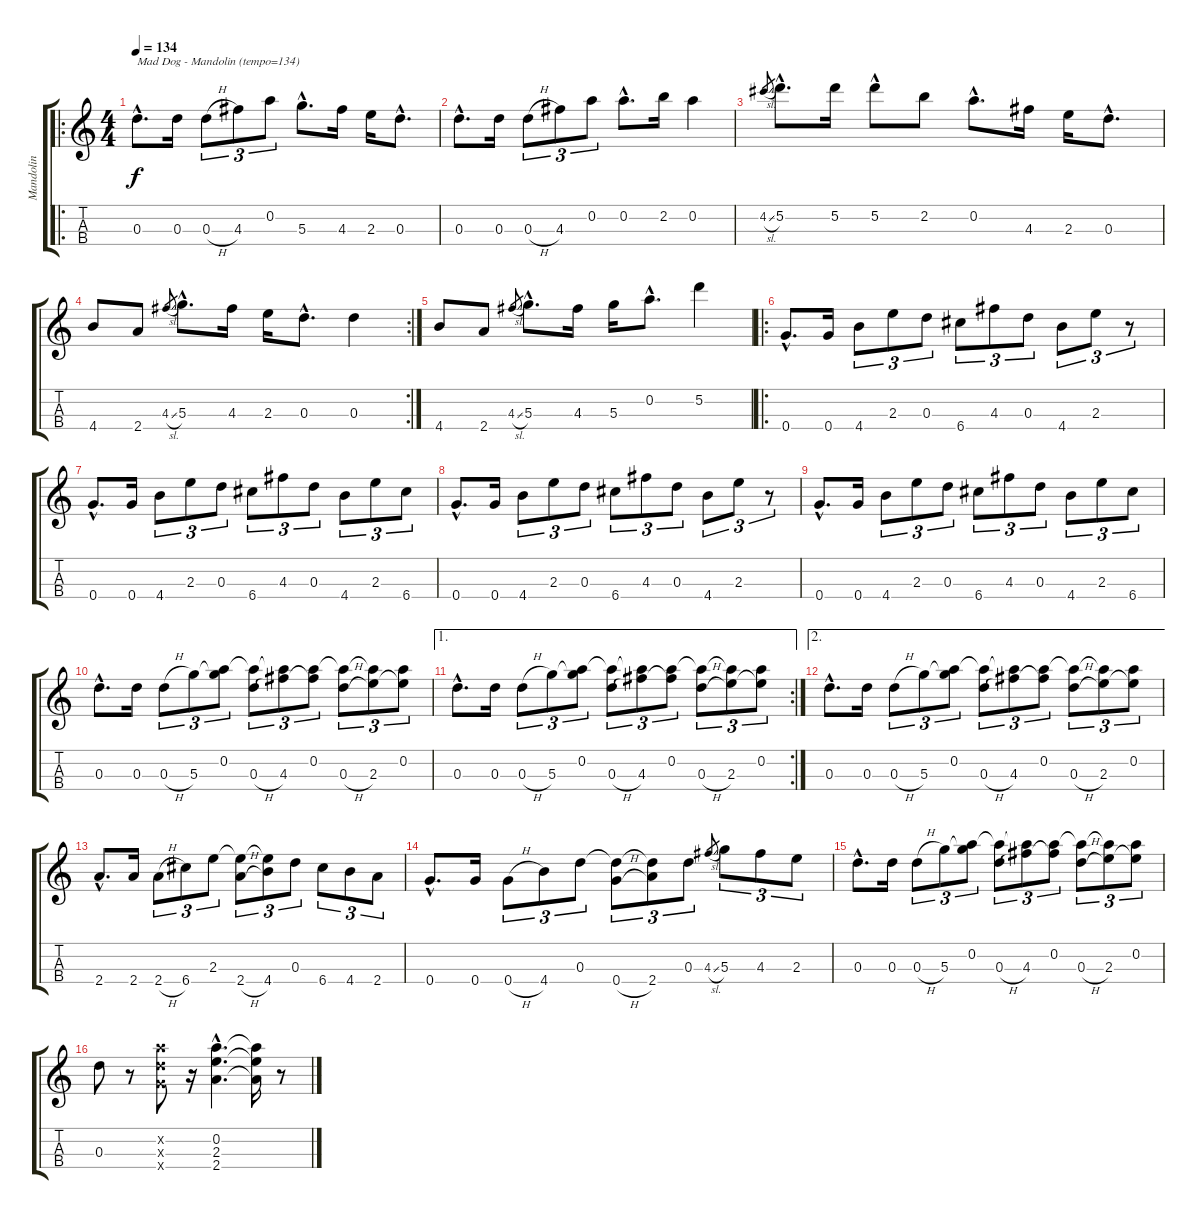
\track ("Mandolin" "Mandolin") {instrument acousticguitarsteel}
\staff {score tabs}
\tuning (E5 A4 D4 G3) {hide}
\ro
\ts (4 4)
\tempo 134
\clef g2
\ks c
0.3{hac}.8{d txt "Mad Dog - Mandolin (tempo=134)" dy f instrument acousticguitarsteel} 0.3.16 0.3{h}.8{tu (3 2)} 4.3.8{tu (3 2)} 0.2.8{tu (3 2)} 5.3{hac}.8{d} 4.3.16 2.3.16 0.3{hac}.8{d} |
0.3{hac}.8{d} 0.3.16 0.3{h}.8{tu (3 2)} 4.3.8{tu (3 2)} 0.2.8{tu (3 2)} 0.2{hac}.8{d} 2.2.16 0.2.4 |
4.2{sl}.8{gr} 5.2{hac}.8{d} 5.2.16 5.2{hac}.8 2.2.8 0.2{hac}.8{d} 4.3.16 2.3.16 0.3{hac}.8{d} |
\rc 2
4.4.8 2.4.8 4.3{sl}.8{gr} 5.3{hac}.8{d} 4.3.16 2.3.16 0.3{hac}.8{d} 0.3.4 |
4.4.8 2.4.8 4.3{sl}.8{gr} 5.3{hac}.8{d} 4.3.16 5.3.16 0.2{hac}.8{d} 5.2.4 |
\ro
0.4{hac}.8{d} 0.4.16 4.4.8{tu (3 2)} 2.3.8{tu (3 2)} 0.3.8{tu (3 2)} 6.4.8{tu (3 2)} 4.3.8{tu (3 2)} 0.3.8{tu (3 2)} 4.4.8{tu (3 2)} 2.3.8{tu (3 2)} r.8{tu (3 2)} |
0.4{hac}.8{d} 0.4.16 4.4.8{tu (3 2)} 2.3.8{tu (3 2)} 0.3.8{tu (3 2)} 6.4.8{tu (3 2)} 4.3.8{tu (3 2)} 0.3.8{tu (3 2)} 4.4.8{tu (3 2)} 2.3.8{tu (3 2)} 6.4.8{tu (3 2)} |
0.4{hac}.8{d} 0.4.16 4.4.8{tu (3 2)} 2.3.8{tu (3 2)} 0.3.8{tu (3 2)} 6.4.8{tu (3 2)} 4.3.8{tu (3 2)} 0.3.8{tu (3 2)} 4.4.8{tu (3 2)} 2.3.8{tu (3 2)} r.8{tu (3 2)} |
0.4{hac}.8{d} 0.4.16 4.4.8{tu (3 2)} 2.3.8{tu (3 2)} 0.3.8{tu (3 2)} 6.4.8{tu (3 2)} 4.3.8{tu (3 2)} 0.3.8{tu (3 2)} 4.4.8{tu (3 2)} 2.3.8{tu (3 2)} 6.4.8{tu (3 2)} |
0.3{hac}.8{d} 0.3.16 0.3{h}.8{tu (3 2)} 5.3.8{tu (3 2)} (0.2 5.3{t}).8{tu (3 2)} (0.2{t} 0.3{h}).8{tu (3 2)} (0.2{t} 4.3).8{tu (3 2)} (0.2 4.3{t}).8{tu (3 2)} (0.2{t} 0.3{h}).8{tu (3 2)} (0.2{t} 2.3).8{tu (3 2)} (0.2 2.3{t}).8{tu (3 2)} |
\ae 1
\rc 2
0.3{hac}.8{d} 0.3.16 0.3{h}.8{tu (3 2)} 5.3.8{tu (3 2)} (0.2 5.3{t}).8{tu (3 2)} (0.2{t} 0.3{h}).8{tu (3 2)} (0.2{t} 4.3).8{tu (3 2)} (0.2 4.3{t}).8{tu (3 2)} (0.2{t} 0.3{h}).8{tu (3 2)} (0.2{t} 2.3).8{tu (3 2)} (0.2 2.3{t}).8{tu (3 2)} |
\ae 2
0.3{hac}.8{d} 0.3.16 0.3{h}.8{tu (3 2)} 5.3.8{tu (3 2)} (0.2 5.3{t}).8{tu (3 2)} (0.2{t} 0.3{h}).8{tu (3 2)} (0.2{t} 4.3).8{tu (3 2)} (0.2 4.3{t}).8{tu (3 2)} (0.2{t} 0.3{h}).8{tu (3 2)} (0.2{t} 2.3).8{tu (3 2)} (0.2 2.3{t}).8{tu (3 2)} |
2.4{hac}.8{d} 2.4.16 2.4{h}.8{tu (3 2)} 6.4.8{tu (3 2)} 2.3.8{tu (3 2)} (2.3{t} 2.4{h}).8{tu (3 2)} (2.3{t} 4.4).8{tu (3 2)} 0.3.8{tu (3 2)} 6.4.8{tu (3 2)} 4.4.8{tu (3 2)} 2.4.8{tu (3 2)} |
0.4{hac}.8{d} 0.4.16 0.4{h}.8{tu (3 2)} 4.4.8{tu (3 2)} 0.3.8{tu (3 2)} (0.3{t} 0.4{h}).8{tu (3 2)} (0.3{t} 2.4).8{tu (3 2)} 0.3.8{tu (3 2)} 4.3{sl}.8{gr} 5.3.8{tu (3 2)} 4.3.8{tu (3 2)} 2.3.8{tu (3 2)} |
0.3{hac}.8{d} 0.3.16 0.3{h}.8{tu (3 2)} 5.3.8{tu (3 2)} (0.2 5.3{t}).8{tu (3 2)} (0.2{t} 0.3{h}).8{tu (3 2)} (0.2{t} 4.3).8{tu (3 2)} (0.2 4.3{t}).8{tu (3 2)} (0.2{t} 0.3{h}).8{tu (3 2)} (0.2{t} 2.3).8{tu (3 2)} (0.2 2.3{t}).8{tu (3 2)} |
0.3.8 r.8 (0.2{x} 0.3{x} 0.4{x}).8 r.16 (0.2{hac} 2.3{hac} 2.4{hac}).4{d} (0.2{t} 2.3{t} 2.4{t}).16 r.8
